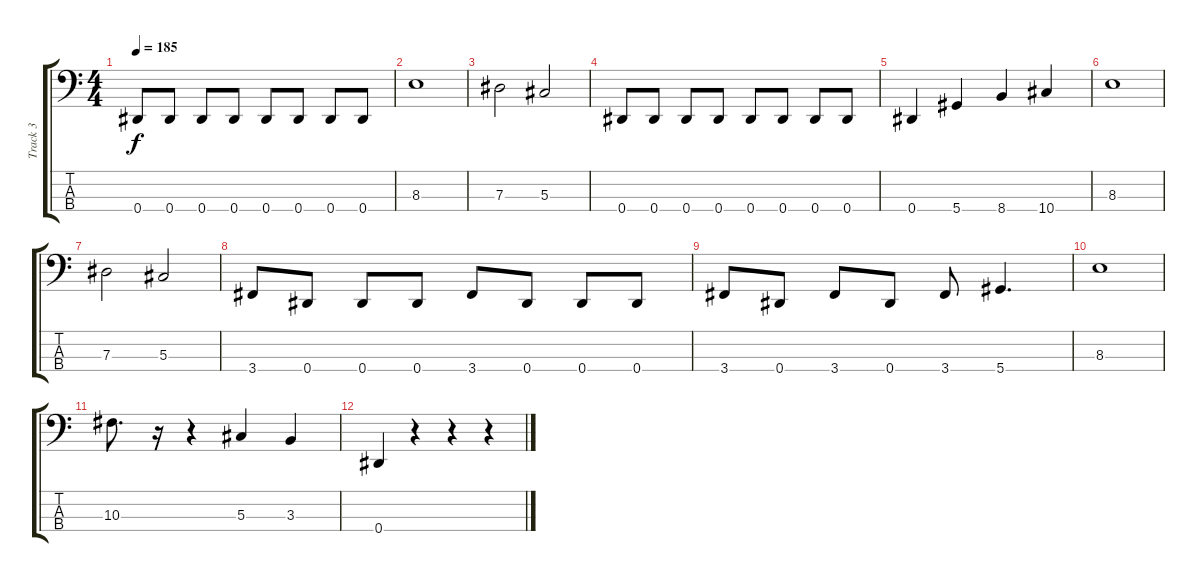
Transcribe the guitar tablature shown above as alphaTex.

\track ("Track 3" "Track 3") {instrument electricbassfinger}
\staff {score tabs}
\tuning (Gb2 Db2 Ab1 Eb1) {hide}
\ts (4 4)
\tempo 185
\clef f4
\ks c
0.4.8{dy f} 0.4.8 0.4.8 0.4.8 0.4.8 0.4.8 0.4.8 0.4.8 |
8.3.1 |
7.3.2 5.3.2 |
0.4.8 0.4.8 0.4.8 0.4.8 0.4.8 0.4.8 0.4.8 0.4.8 |
0.4.4 5.4.4 8.4.4 10.4.4 |
8.3.1 |
7.3.2 5.3.2 |
3.4.8 0.4.8 0.4.8 0.4.8 3.4.8 0.4.8 0.4.8 0.4.8 |
3.4.8 0.4.8 3.4.8 0.4.8 3.4.8 5.4.4{d} |
8.3.1 |
10.3.8{d} r.16 r.4 5.3.4 3.3.4 |
0.4.4 r.4 r.4 r.4
